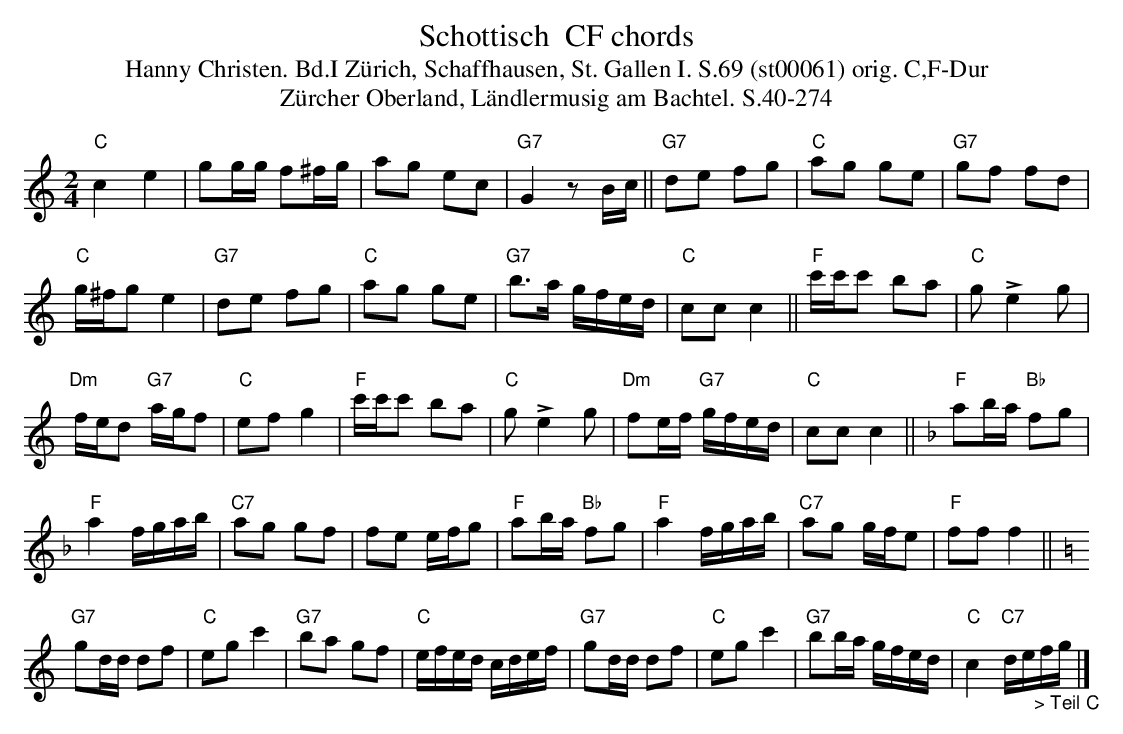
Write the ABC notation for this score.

X:1
T: Schottisch  CF chords
T:Hanny Christen. Bd.I Zürich, Schaffhausen, St. Gallen I. S.69 (st00061) orig. C,F-Dur
T: Z\"urcher Oberland, L\"andlermusig am Bachtel. S.40-274
M:2/4
L:1/16
K:C %%MIDI gchordon
"C"c4e4 | g2gg f2^fg | a2g2 e2c2 | "G7"G4z2Bc || "G7"d2e2 f2g2 | "C"a2g2 g2e2 | "G7"g2f2 f2d2 |
"C"g^fg2e4 | "G7"d2e2 f2g2 | "C"a2g2 g2e2 | "G7"b3a gfed | "C"c2c2c4 || "F"c'c'c'2 b2a2 | "C"g2+>+e4g2 |
"Dm"fed2 "G7"agf2 | "C"e2f2g4 | "F"c'c'c'2 b2a2 | "C"g2+>+e4g2 | "Dm"f2ef "G7"gfed | "C"c2c2c4 || [K:F]  "F"a2ba "Bb"f2g2 |
"F"a4 fgab | "C7"a2g2 g2f2 | f2e2 efg2 | "F"a2ba "Bb"f2g2 | "F"a4 fgab | "C7"a2g2 gfe2 | "F"f2f2 f4 || [K:C]
"G7"g2dd d2f2 | "C"e2g2c'4 | "G7"b2a2 g2f2 | "C"efed cdef | "G7"g2dd d2f2 | "C"e2g2 c'4 | "G7"b2ba gfed | "C"c4 "C7"de"_> Teil C"fg |]
